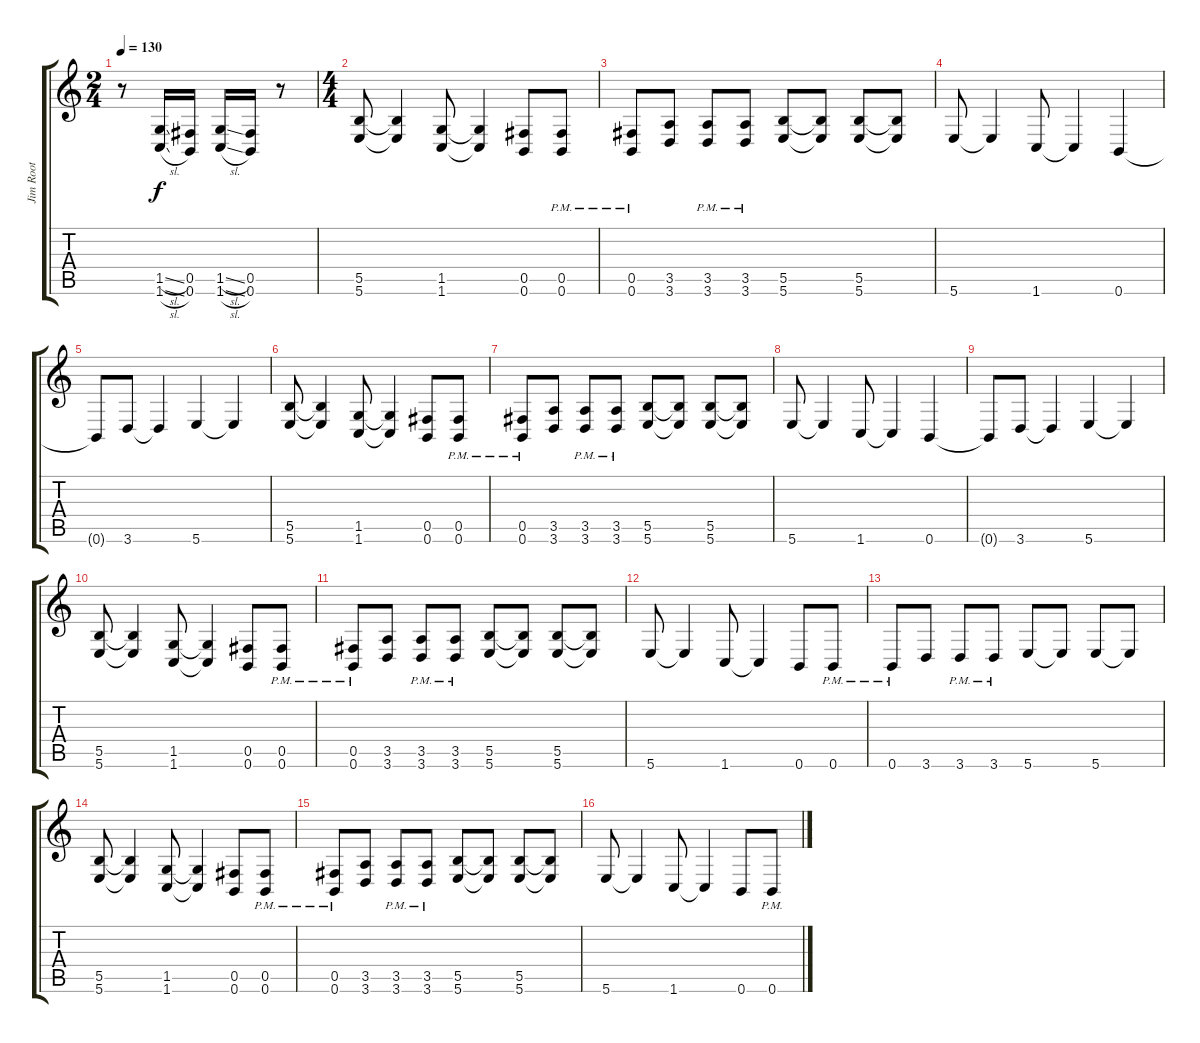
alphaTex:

\track ("Jim Root" "Jim Root") {instrument distortionguitar}
\staff {score tabs}
\tuning (Db4 Ab3 E3 B2 Gb2 B1) {hide}
\ts (2 4)
\tempo 130
\clef g2
\ks c
r.8{dy f} (1.5{sl} 1.6{sl}).16 (0.5 0.6).16 (1.5{sl} 1.6{sl}).16 (0.5 0.6).16 r.8 |
\ts (4 4)
(5.5 5.6).8 (5.5{t} 5.6{t}).4 (1.5 1.6).8 (1.5{t} 1.6{t}).4 (0.5 0.6).8 (0.5{pm} 0.6{pm}).8 |
(0.5{pm} 0.6{pm}).8 (3.5 3.6).8 (3.5{pm} 3.6{pm}).8 (3.5{pm} 3.6{pm}).8 (5.5 5.6).8 (5.5{t} 5.6{t}).8 (5.5 5.6).8 (5.5{t} 5.6{t}).8 |
5.6.8 5.6{t}.4 1.6.8 1.6{t}.4 0.6.4 |
0.6{t}.8 3.6.8 3.6{t}.4 5.6.4 5.6{t}.4 |
(5.5 5.6).8 (5.5{t} 5.6{t}).4 (1.5 1.6).8 (1.5{t} 1.6{t}).4 (0.5 0.6).8 (0.5{pm} 0.6{pm}).8 |
(0.5{pm} 0.6{pm}).8 (3.5 3.6).8 (3.5{pm} 3.6{pm}).8 (3.5{pm} 3.6{pm}).8 (5.5 5.6).8 (5.5{t} 5.6{t}).8 (5.5 5.6).8 (5.5{t} 5.6{t}).8 |
5.6.8 5.6{t}.4 1.6.8 1.6{t}.4 0.6.4 |
0.6{t}.8 3.6.8 3.6{t}.4 5.6.4 5.6{t}.4 |
(5.5 5.6).8 (5.5{t} 5.6{t}).4 (1.5 1.6).8 (1.5{t} 1.6{t}).4 (0.5 0.6).8 (0.5{pm} 0.6{pm}).8 |
(0.5{pm} 0.6{pm}).8 (3.5 3.6).8 (3.5{pm} 3.6{pm}).8 (3.5{pm} 3.6{pm}).8 (5.5 5.6).8 (5.5{t} 5.6{t}).8 (5.5 5.6).8 (5.5{t} 5.6{t}).8 |
5.6.8 5.6{t}.4 1.6.8 1.6{t}.4 0.6.8 0.6{pm}.8 |
0.6{pm}.8 3.6.8 3.6{pm}.8 3.6{pm}.8 5.6.8 5.6{t}.8 5.6.8 5.6{t}.8 |
(5.5 5.6).8 (5.5{t} 5.6{t}).4 (1.5 1.6).8 (1.5{t} 1.6{t}).4 (0.5 0.6).8 (0.5{pm} 0.6{pm}).8 |
(0.5{pm} 0.6{pm}).8 (3.5 3.6).8 (3.5{pm} 3.6{pm}).8 (3.5{pm} 3.6{pm}).8 (5.5 5.6).8 (5.5{t} 5.6{t}).8 (5.5 5.6).8 (5.5{t} 5.6{t}).8 |
5.6.8 5.6{t}.4 1.6.8 1.6{t}.4 0.6.8 0.6{pm}.8
